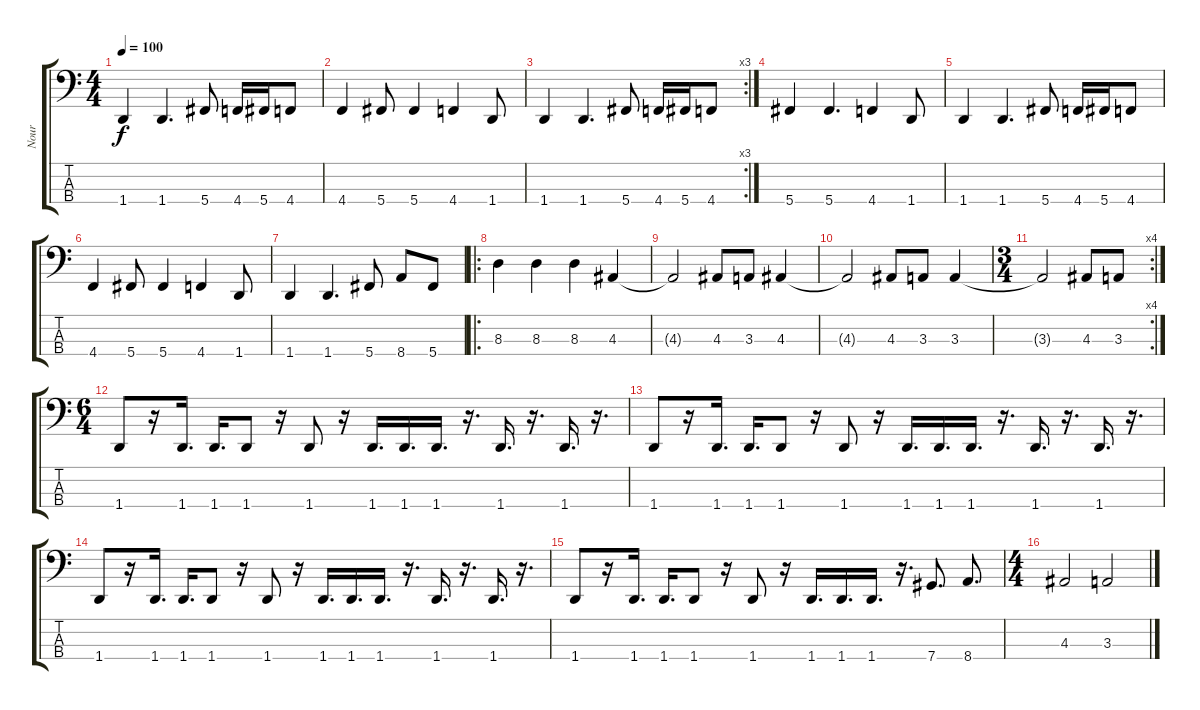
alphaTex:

\track ("Nour" "Nour") {instrument electricbassfinger}
\staff {score tabs}
\tuning (E2 B1 Gb1 Db1) {hide}
\ts (4 4)
\tempo 100
\clef f4
\ks c
1.4.4{dy f} 1.4.4{d} 5.4.8 4.4.16 5.4.16 4.4.8 |
4.4.4 5.4.8 5.4.4 4.4.4 1.4.8 |
\rc 3
1.4.4 1.4.4{d} 5.4.8 4.4.16 5.4.16 4.4.8 |
5.4.4 5.4.4{d} 4.4.4 1.4.8 |
1.4.4 1.4.4{d} 5.4.8 4.4.16 5.4.16 4.4.8 |
4.4.4 5.4.8 5.4.4 4.4.4 1.4.8 |
1.4.4 1.4.4{d} 5.4.8 8.4.8 5.4.8 |
\ro
8.3.4 8.3.4 8.3.4 4.3.4 |
4.3{t}.2 4.3.8 3.3.8 4.3.4 |
4.3{t}.2 4.3.8 3.3.8 3.3.4 |
\rc 4
\ts (3 4)
3.3{t}.2 4.3.8 3.3.8 |
\ts (6 4)
1.4.8 r.16 1.4.16{d} 1.4.16{d} 1.4.8 r.16 1.4.8 r.16 1.4.16{d} 1.4.16{d} 1.4.16{d} r.16{d} 1.4.16{d} r.16{d} 1.4.16{d} r.16{d} |
1.4.8 r.16 1.4.16{d} 1.4.16{d} 1.4.8 r.16 1.4.8 r.16 1.4.16{d} 1.4.16{d} 1.4.16{d} r.16{d} 1.4.16{d} r.16{d} 1.4.16{d} r.16{d} |
1.4.8 r.16 1.4.16{d} 1.4.16{d} 1.4.8 r.16 1.4.8 r.16 1.4.16{d} 1.4.16{d} 1.4.16{d} r.16{d} 1.4.16{d} r.16{d} 1.4.16{d} r.16{d} |
1.4.8 r.16 1.4.16{d} 1.4.16{d} 1.4.8 r.16 1.4.8 r.16 1.4.16{d} 1.4.16{d} 1.4.16{d} r.16{d} 7.4.8{d} 8.4.8{d} |
\ts (4 4)
4.3.2 3.3.2
